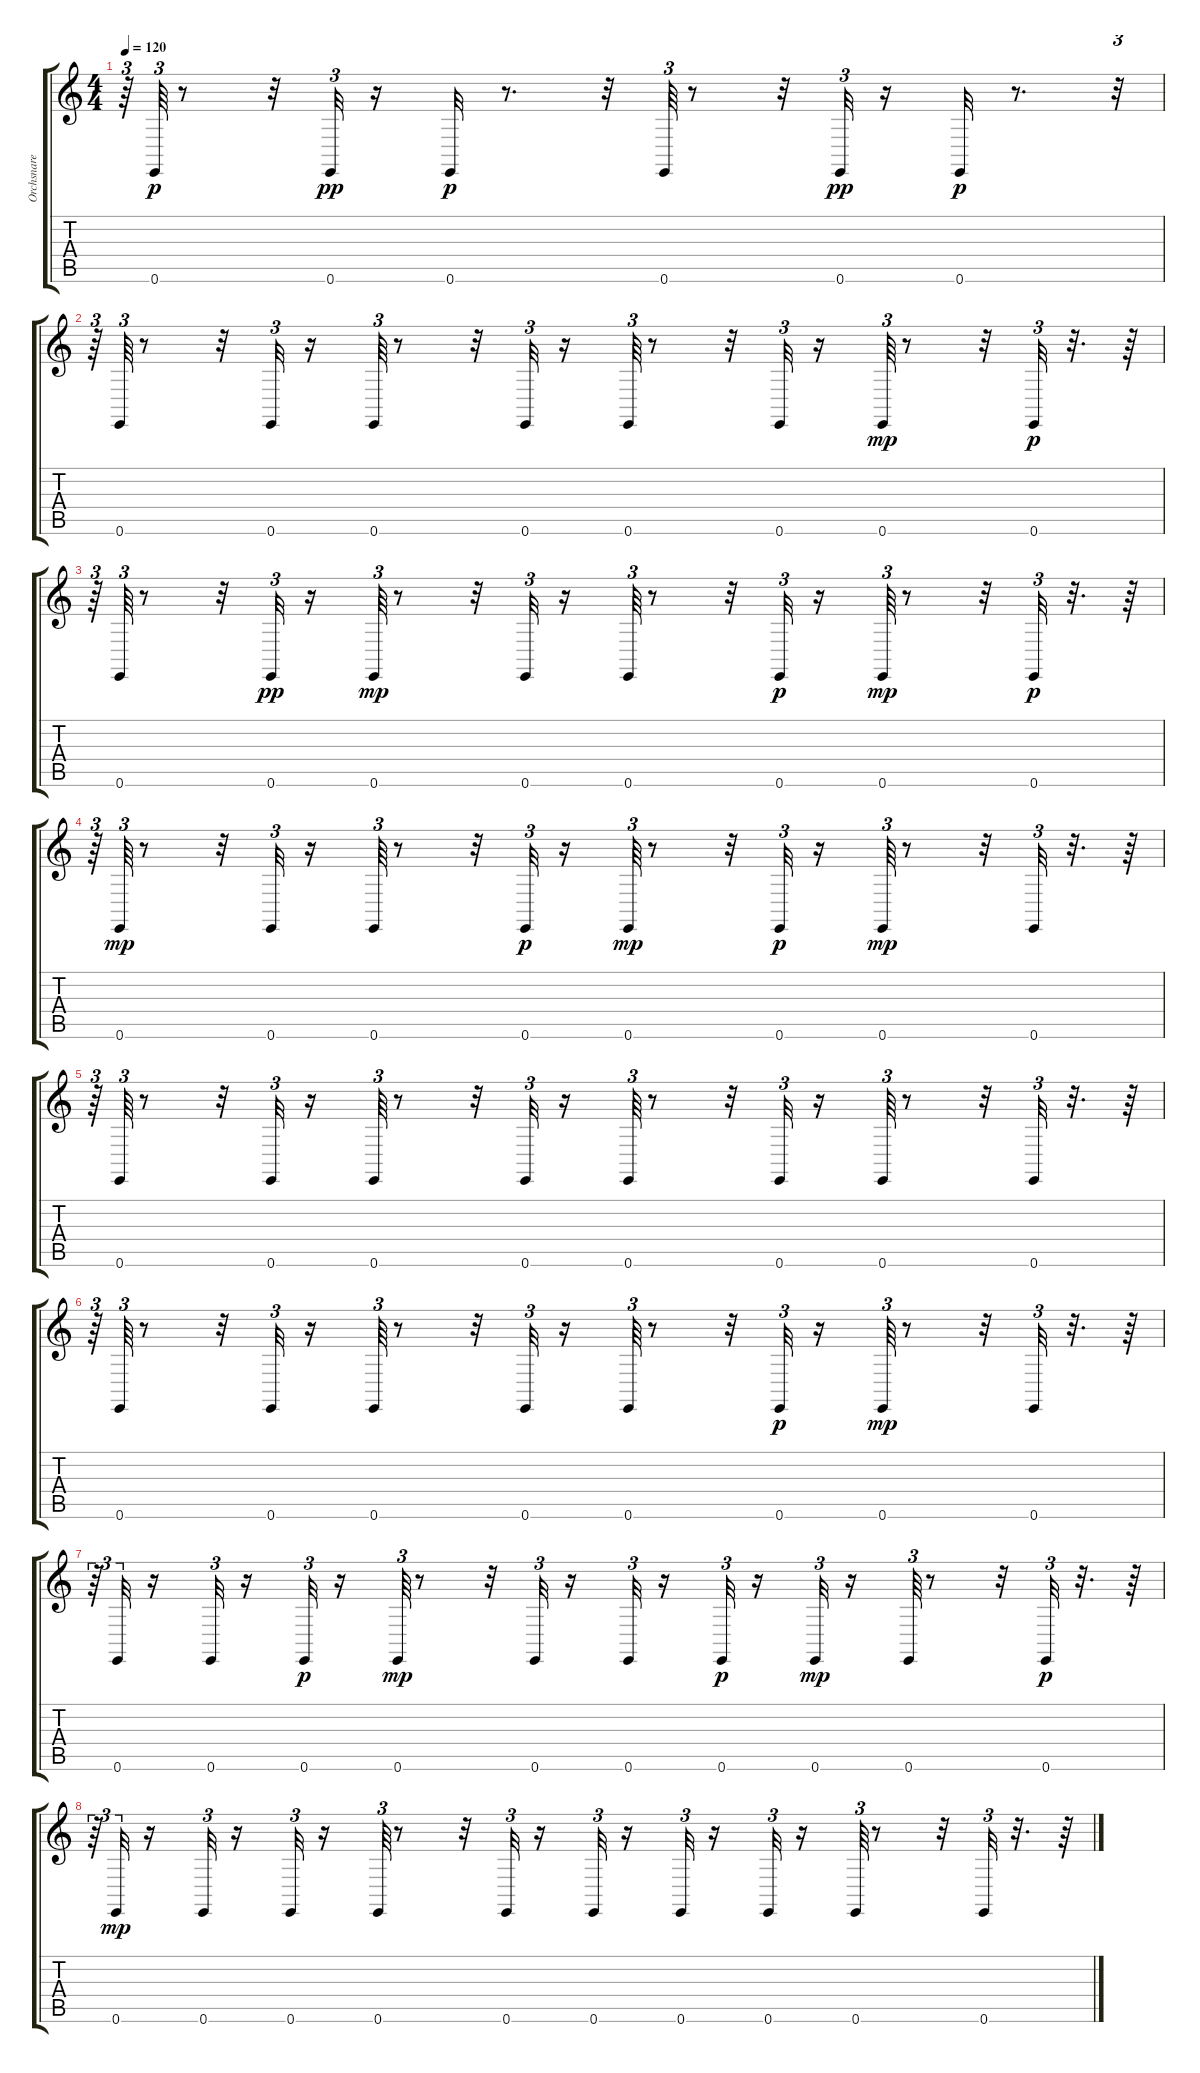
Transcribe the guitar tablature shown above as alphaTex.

\track ("Orchsnare" "Orchsnare") {instrument stringensemble1}
\staff {score tabs}
\tuning (E4 B3 G3 D3 A2 E2) {hide}
\ts (4 4)
\tempo 120
\clef g2
\ks c
r.64{tu (3 2) dy p} 0.6.64{tu (3 2)} r.8 r.32 0.6.32{tu (3 2) dy pp} r.16 0.6.32{dy p} r.8{d} r.32 0.6.64{tu (3 2)} r.8 r.32 0.6.32{tu (3 2) dy pp} r.16 0.6.32{dy p} r.8{d} r.32{tu (3 2)} |
r.64{tu (3 2)} 0.6.64{tu (3 2)} r.8 r.32 0.6.32{tu (3 2)} r.16 0.6.64{tu (3 2)} r.8 r.32 0.6.32{tu (3 2)} r.16 0.6.64{tu (3 2)} r.8 r.32 0.6.32{tu (3 2)} r.16 0.6.64{tu (3 2) dy mp} r.8 r.32 0.6.32{tu (3 2) dy p} r.32{d} r.64 |
r.64{tu (3 2)} 0.6.64{tu (3 2)} r.8 r.32 0.6.32{tu (3 2) dy pp} r.16 0.6.64{tu (3 2) dy mp} r.8 r.32 0.6.32{tu (3 2)} r.16 0.6.64{tu (3 2)} r.8 r.32 0.6.32{tu (3 2) dy p} r.16 0.6.64{tu (3 2) dy mp} r.8 r.32 0.6.32{tu (3 2) dy p} r.32{d} r.64 |
r.64{tu (3 2)} 0.6.64{tu (3 2) dy mp} r.8 r.32 0.6.32{tu (3 2)} r.16 0.6.64{tu (3 2)} r.8 r.32 0.6.32{tu (3 2) dy p} r.16 0.6.64{tu (3 2) dy mp} r.8 r.32 0.6.32{tu (3 2) dy p} r.16 0.6.64{tu (3 2) dy mp} r.8 r.32 0.6.32{tu (3 2)} r.32{d} r.64 |
r.64{tu (3 2)} 0.6.64{tu (3 2)} r.8 r.32 0.6.32{tu (3 2)} r.16 0.6.64{tu (3 2)} r.8 r.32 0.6.32{tu (3 2)} r.16 0.6.64{tu (3 2)} r.8 r.32 0.6.32{tu (3 2)} r.16 0.6.64{tu (3 2)} r.8 r.32 0.6.32{tu (3 2)} r.32{d} r.64 |
r.64{tu (3 2)} 0.6.64{tu (3 2)} r.8 r.32 0.6.32{tu (3 2)} r.16 0.6.64{tu (3 2)} r.8 r.32 0.6.32{tu (3 2)} r.16 0.6.64{tu (3 2)} r.8 r.32 0.6.32{tu (3 2) dy p} r.16 0.6.64{tu (3 2) dy mp} r.8 r.32 0.6.32{tu (3 2)} r.32{d} r.64 |
r.64{tu (3 2)} 0.6.32{tu (3 2)} r.16 0.6.32{tu (3 2)} r.16 0.6.32{tu (3 2) dy p} r.16 0.6.64{tu (3 2) dy mp} r.8 r.32 0.6.32{tu (3 2)} r.16 0.6.32{tu (3 2)} r.16 0.6.32{tu (3 2) dy p} r.16 0.6.32{tu (3 2) dy mp} r.16 0.6.64{tu (3 2)} r.8 r.32 0.6.32{tu (3 2) dy p} r.32{d} r.64 |
r.64{tu (3 2)} 0.6.32{tu (3 2) dy mp} r.16 0.6.32{tu (3 2)} r.16 0.6.32{tu (3 2)} r.16 0.6.64{tu (3 2)} r.8 r.32 0.6.32{tu (3 2)} r.16 0.6.32{tu (3 2)} r.16 0.6.32{tu (3 2)} r.16 0.6.32{tu (3 2)} r.16 0.6.64{tu (3 2)} r.8 r.32 0.6.32{tu (3 2)} r.32{d} r.64
